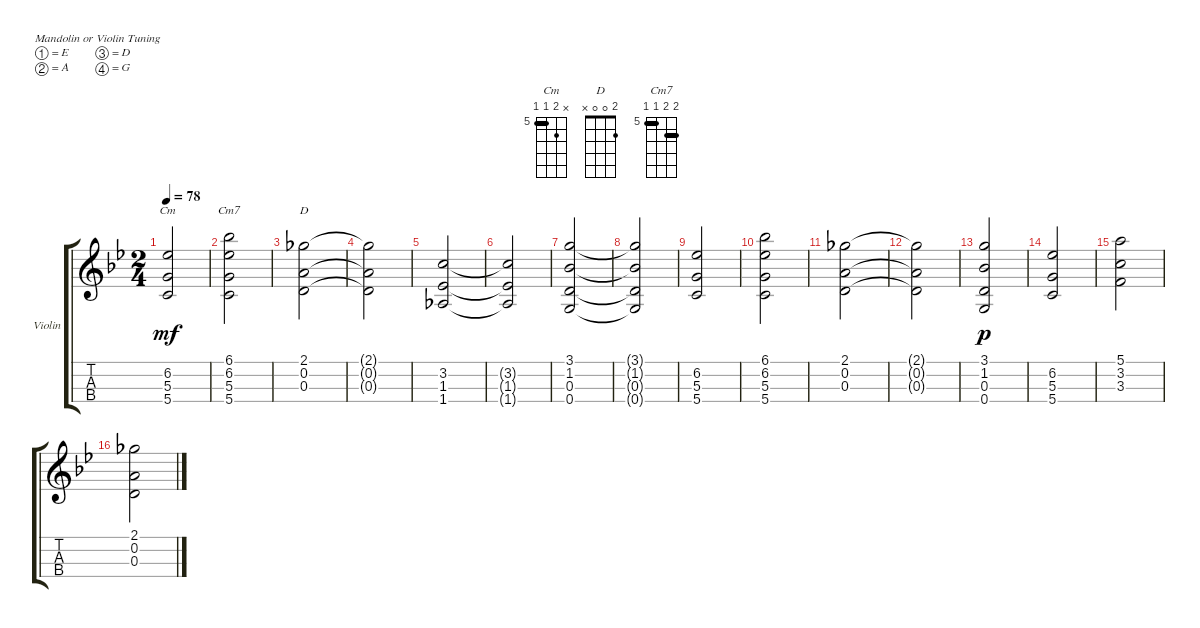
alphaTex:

\defaultSystemsLayout 4
\bracketExtendMode groupsimilarinstruments
\firstSystemTrackNameOrientation horizontal
\otherSystemsTrackNameOrientation horizontal
\track ("Света" "Violin") {instrument violin}
\staff {score tabs}
\tuning (E5 A4 D4 G3)
\chord ("Cm" x 6 5 5) {firstfret 5 barre 5}
\chord ("D" 2 0 0 x)
\chord ("Cm7" 6 6 5 5) {firstfret 5 barre (5 6)}
\ts (2 4)
\tempo 78
\clef g2
\ks gminor
(5.4 5.3 6.2).2{ch "Cm" dy mf} |
(5.4 5.3 6.2 6.1).2{ch "Cm7"} |
(0.3 0.2 2.1).2{ch "D"} |
(0.3{t} 0.2{t} 2.1{t}).2 |
(1.4 1.3 3.2).2 |
(1.4{t} 1.3{t} 3.2{t}).2 |
(0.4 0.3 1.2 3.1).2 |
(0.4{t} 0.3{t} 1.2{t} 3.1{t}).2 |
(5.4 5.3 6.2).2 |
(5.4 5.3 6.2 6.1).2 |
(0.3 0.2 2.1).2 |
(0.3{t} 0.2{t} 2.1{t}).2 |
(0.4 0.3 1.2 3.1).2{dy p} |
(5.4 5.3 6.2).2 |
(3.3 3.2 5.1).2 |
(0.3 0.2 2.1).2
